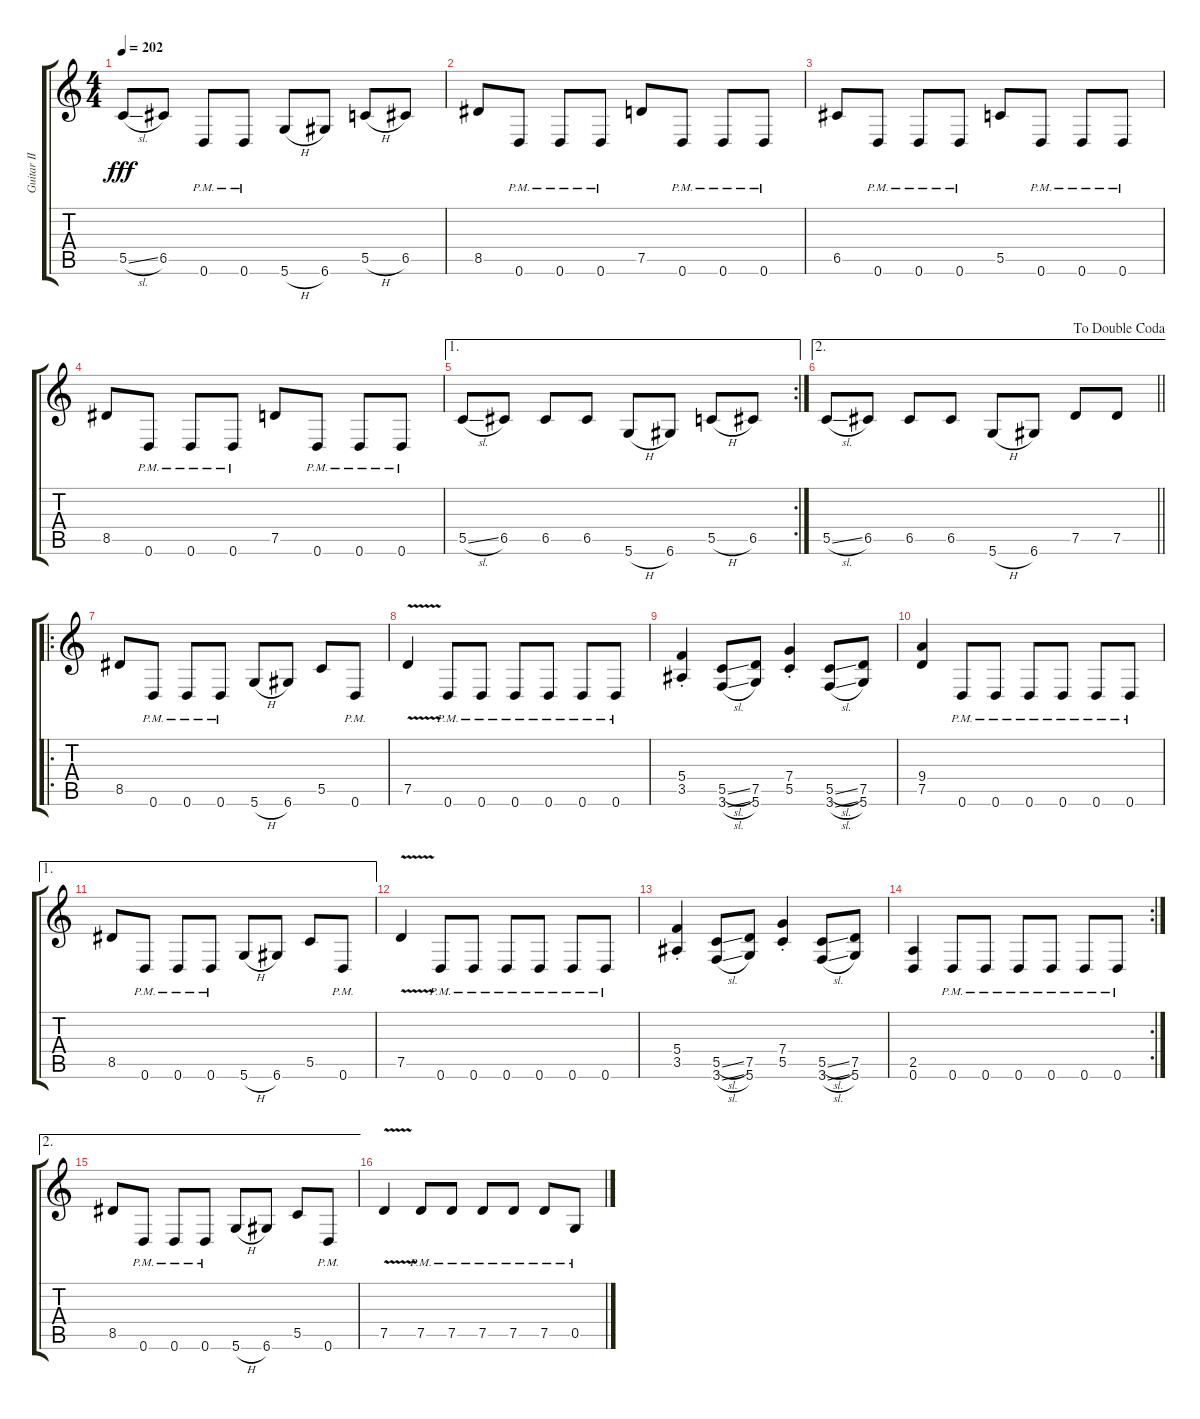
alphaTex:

\track ("Guitar II" "Guitar II") {instrument distortionguitar}
\staff {score tabs}
\tuning (D4 A3 F3 C3 G2 D2) {hide}
\ts (4 4)
\tempo 202
\clef g2
\ks c
5.5{sl}.8{dy fff} 6.5.8 0.6{pm}.8 0.6{pm}.8 5.6{h}.8 6.6.8 5.5{h}.8 6.5.8 |
8.5.8 0.6{pm}.8 0.6{pm}.8 0.6{pm}.8 7.5.8 0.6{pm}.8 0.6{pm}.8 0.6{pm}.8 |
6.5.8 0.6{pm}.8 0.6{pm}.8 0.6{pm}.8 5.5.8 0.6{pm}.8 0.6{pm}.8 0.6{pm}.8 |
8.5.8 0.6{pm}.8 0.6{pm}.8 0.6{pm}.8 7.5.8 0.6{pm}.8 0.6{pm}.8 0.6{pm}.8 |
\ae 1
\rc 2
5.5{sl}.8 6.5.8 6.5.8 6.5.8 5.6{h}.8 6.6.8 5.5{h}.8 6.5.8 |
\ae 2
\jump dadoublecoda
\barLineRight lightlight
5.5{sl}.8 6.5.8 6.5.8 6.5.8 5.6{h}.8 6.6.8 7.5.8 7.5.8 |
\ro
8.5.8 0.6{pm}.8 0.6{pm}.8 0.6{pm}.8 5.6{h}.8 6.6.8 5.5.8 0.6{pm}.8 |
7.5{v}.4 0.6{pm}.8 0.6{pm}.8 0.6{pm}.8 0.6{pm}.8 0.6{pm}.8 0.6{pm}.8 |
(5.4{st} 3.5{st}).4 (5.5{sl} 3.6{sl}).8 (7.5 5.6).8 (7.4{st} 5.5{st}).4 (5.5{sl} 3.6{sl}).8 (7.5 5.6).8 |
(9.4 7.5).4 0.6{pm}.8 0.6{pm}.8 0.6{pm}.8 0.6{pm}.8 0.6{pm}.8 0.6{pm}.8 |
\ae 1
8.5.8 0.6{pm}.8 0.6{pm}.8 0.6{pm}.8 5.6{h}.8 6.6.8 5.5.8 0.6{pm}.8 |
7.5{v}.4 0.6{pm}.8 0.6{pm}.8 0.6{pm}.8 0.6{pm}.8 0.6{pm}.8 0.6{pm}.8 |
(5.4{st} 3.5{st}).4 (5.5{sl} 3.6{sl}).8 (7.5 5.6).8 (7.4{st} 5.5{st}).4 (5.5{sl} 3.6{sl}).8 (7.5 5.6).8 |
\rc 2
(2.5 0.6).4 0.6{pm}.8 0.6{pm}.8 0.6{pm}.8 0.6{pm}.8 0.6{pm}.8 0.6{pm}.8 |
\ae 2
8.5.8 0.6{pm}.8 0.6{pm}.8 0.6{pm}.8 5.6{h}.8 6.6.8 5.5.8 0.6{pm}.8 |
7.5{v}.4 7.5{pm}.8 7.5{pm}.8 7.5{pm}.8 7.5{pm}.8 7.5{pm}.8 0.5{pm}.8
